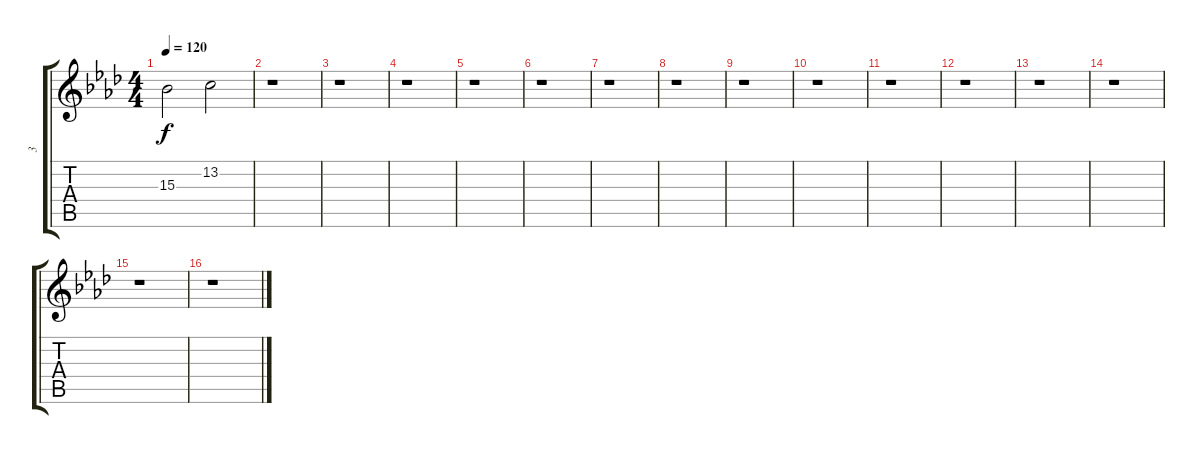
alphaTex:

\track ("3" "3") {instrument pad6metallic}
\staff {score tabs}
\tuning (E4 B3 G3 D3 A2 E2) {hide}
\ts (4 4)
\tempo 120
\clef g2
\ks fminor
15.3.2{dy f} 13.2.2 |
r.1 |
r.1 |
r.1 |
r.1 |
r.1 |
r.1 |
r.1 |
r.1 |
r.1 |
r.1 |
r.1 |
r.1 |
r.1 |
r.1 |
r.1
